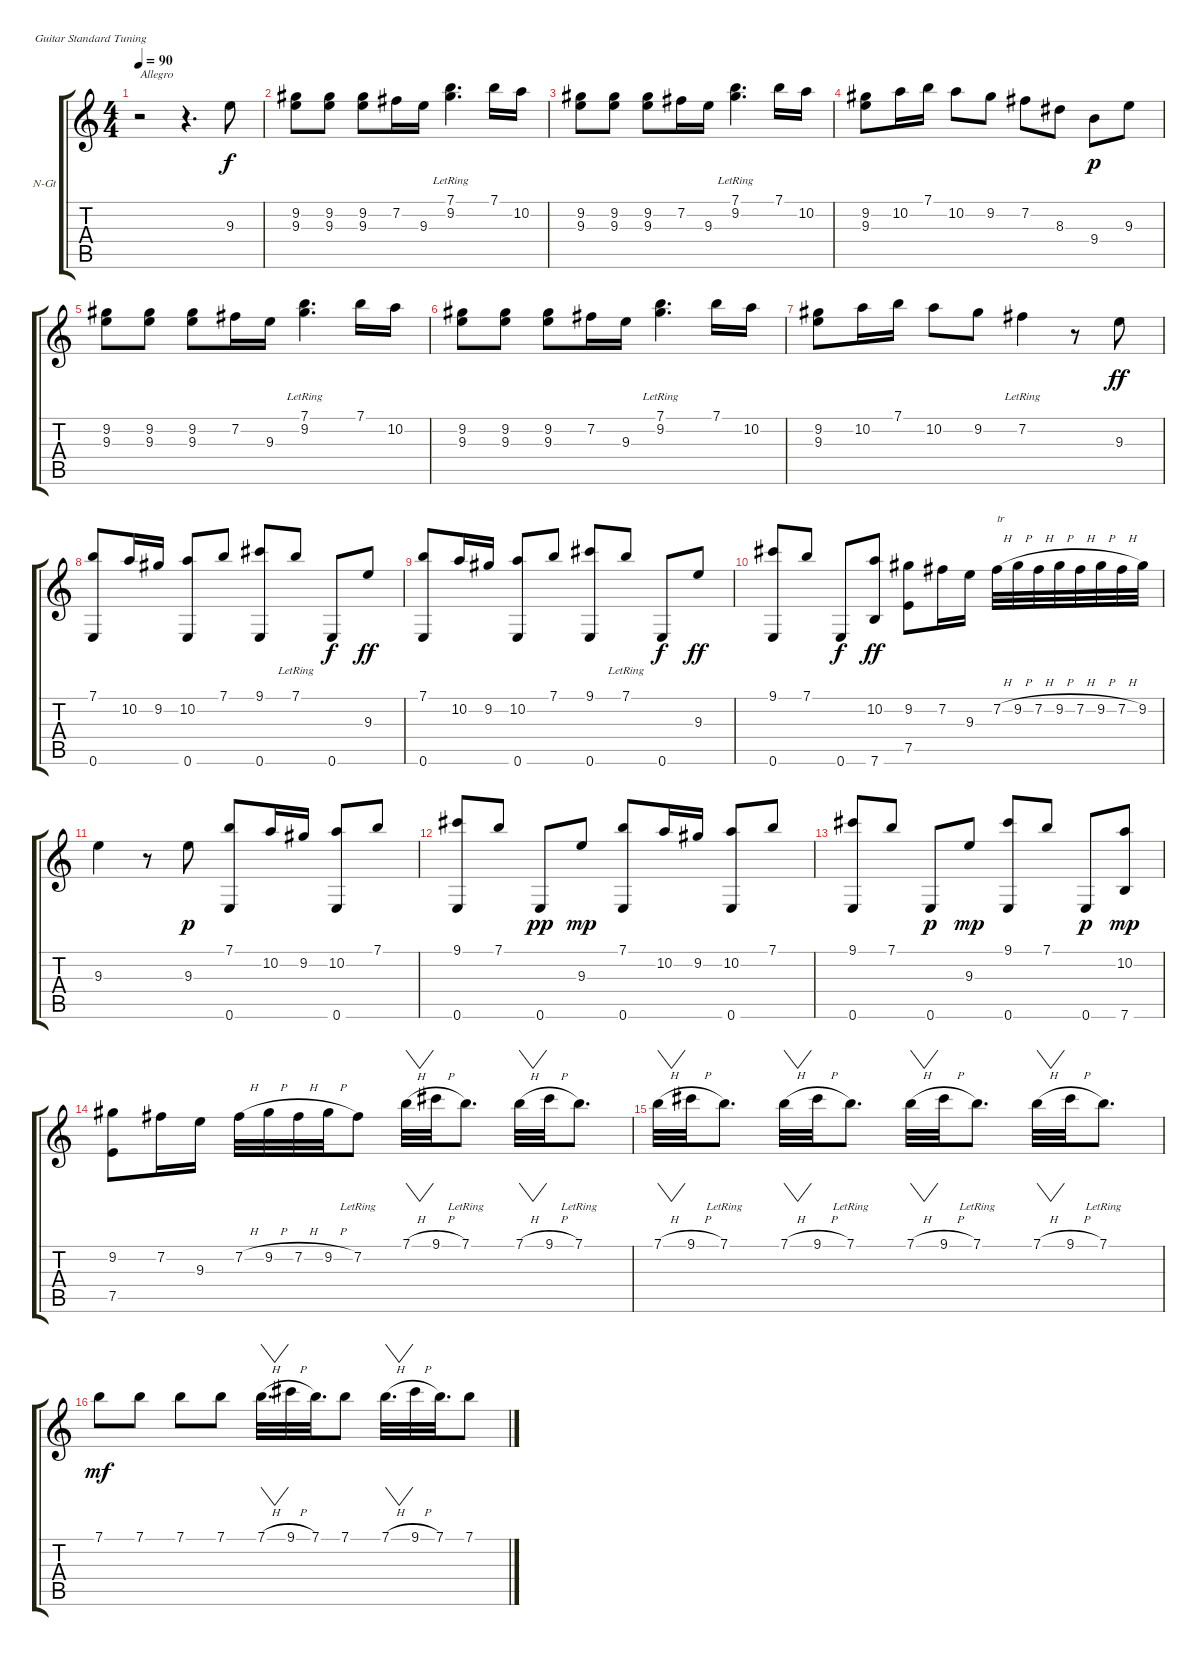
\bracketExtendMode groupsimilarinstruments
\firstSystemTrackNameOrientation horizontal
\otherSystemsTrackNameOrientation horizontal
\track ("Guitare 1" "N-Gt") {instrument acousticguitarnylon}
\staff {score tabs}
\tuning (E4 B3 G3 D3 A2 E2)
\ts (4 4)
\tempo 90
\clef g2
\ks c
r.2{txt "Allegro" dy f instrument acousticguitarnylon} r.4{d} 9.3.8 |
(9.2 9.3).8 (9.2 9.3).8 (9.2 9.3).8 7.2.16 9.3.16 (7.1{lr} 9.2{lr}).4{d} 7.1.16 10.2.16 |
(9.2 9.3).8 (9.2 9.3).8 (9.2 9.3).8 7.2.16 9.3.16 (7.1{lr} 9.2{lr}).4{d} 7.1.16 10.2.16 |
(9.2 9.3).8 10.2.16 7.1.16 10.2.8 9.2.8 7.2.8 8.3.8 9.4.8{dy p} 9.3.8 |
(9.2 9.3).8 (9.2 9.3).8 (9.2 9.3).8 7.2.16 9.3.16 (7.1{lr} 9.2{lr}).4{d} 7.1.16 10.2.16 |
(9.2 9.3).8 (9.2 9.3).8 (9.2 9.3).8 7.2.16 9.3.16 (7.1{lr} 9.2{lr}).4{d} 7.1.16 10.2.16 |
(9.2 9.3).8 10.2.16 7.1.16 10.2.8 9.2.8 7.2{lr}.4 r.8 9.3.8{dy ff} |
(7.1 0.6).8 10.2.16 9.2.16 (10.2 0.6).8 7.1.8 (9.1 0.6).8 7.1{lr}.8 0.6.8{dy f} 9.3.8{dy ff} |
(7.1 0.6).8 10.2.16 9.2.16 (10.2 0.6).8 7.1.8 (9.1 0.6).8 7.1{lr}.8 0.6.8{dy f} 9.3.8{dy ff} |
(9.1 0.6).8 7.1.8 0.6.8{dy f} (10.2 7.6).8{dy ff} (9.2 7.5).8 7.2.16 9.3.16 7.2{h}.32{txt "tr"} 9.2{h}.32 7.2{h}.32 9.2{h}.32 7.2{h}.32 9.2{h}.32 7.2{h}.32 9.2.32 |
9.3.4 r.8 9.3.8{dy p} (7.1 0.6).8 10.2.16 9.2.16 (10.2 0.6).8 7.1.8 |
(9.1 0.6).8 7.1.8 0.6.8{dy pp} 9.3.8{dy mp} (7.1 0.6).8 10.2.16 9.2.16 (10.2 0.6).8 7.1.8 |
(9.1 0.6).8 7.1.8 0.6.8{dy p} 9.3.8{dy mp} (9.1 0.6).8 7.1.8 0.6.8{dy p} (10.2 7.6).8{dy mp} |
(9.2 7.5).8 7.2.16 9.3.16 7.2{h}.32 9.2{h}.32 7.2{h}.32 9.2{h}.32 7.2{lr}.8 7.1{h}.32{vw} 9.1{h}.32 7.1{lr}.8{d} 7.1{h}.32{vw} 9.1{h}.32 7.1{lr}.8{d} |
7.1{h}.32{vw} 9.1{h}.32 7.1{lr}.8{d} 7.1{h}.32{vw} 9.1{h}.32 7.1{lr}.8{d} 7.1{h}.32{vw} 9.1{h}.32 7.1{lr}.8{d} 7.1{h}.32{vw} 9.1{h}.32 7.1{lr}.8{d} |
7.1.8{dy mf} 7.1.8 7.1.8 7.1.8 7.1{h}.32{vw d} 9.1{h}.32 7.1.32{d} 7.1.8 7.1{h}.32{vw d} 9.1{h}.32 7.1.32{d} 7.1.8
